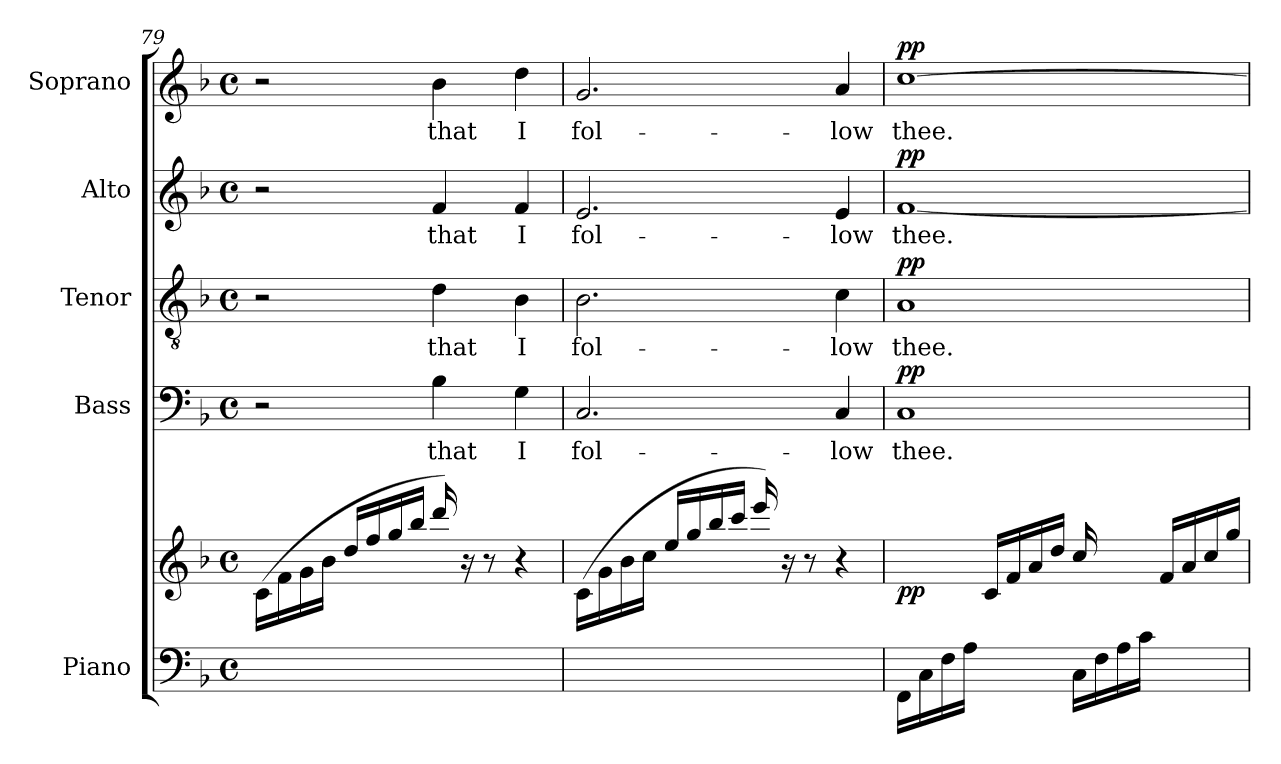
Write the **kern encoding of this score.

**kern	**kern	**dynam	**kern	**text	**dynam	**kern	**text	**dynam	**kern	**text	**dynam	**kern	**text	**dynam
*part5	*part5	*part5	*part4	*part4	*part4	*part3	*part3	*part3	*part2	*part2	*part2	*part1	*part1	*part1
*staff6	*staff5	*staff5/6	*staff4	*staff4	*staff4	*staff3	*staff3	*staff3	*staff2	*staff2	*staff2	*staff1	*staff1	*staff1
*I"Piano	*	*	*I"Bass	*	*	*I"Tenor	*	*	*I"Alto	*	*	*I"Soprano	*	*
*I'Pno	*	*	*	*	*	*	*	*	*	*	*	*	*	*
*clefF4	*clefG2	*	*clefF4	*	*	*clefGv2	*	*	*clefG2	*	*	*clefG2	*	*
*k[b-]	*k[b-]	*	*k[b-]	*	*	*k[b-]	*	*	*k[b-]	*	*	*k[b-]	*	*
*M4/4	*M4/4	*	*M4/4	*	*	*M4/4	*	*	*M4/4	*	*	*M4/4	*	*
*met(c)	*met(c)	*	*met(c)	*	*	*met(c)	*	*	*met(c)	*	*	*met(c)	*	*
=79	=79	=79	=79	=79	=79	=79	=79	=79	=79	=79	=79	=79	=79	=79
1ryy	(<16c\LL	.	2r	.	.	2r	.	.	2r	.	.	2r	.	.
.	16f\	.	.	.	.	.	.	.	.	.	.	.	.	.
.	16g\	.	.	.	.	.	.	.	.	.	.	.	.	.
.	16b-\JJ	.	.	.	.	.	.	.	.	.	.	.	.	.
.	16dd/LL	.	.	.	.	.	.	.	.	.	.	.	.	.
.	16ff/	.	.	.	.	.	.	.	.	.	.	.	.	.
.	16gg/	.	.	.	.	.	.	.	.	.	.	.	.	.
.	16bb-/JJ	.	.	.	.	.	.	.	.	.	.	.	.	.
!	!	!	!	!LO:LY:b	!	!	!LO:LY:b	!	!	!LO:LY:b	!	!	!LO:LY:b	!
.	16ddd/)	.	4B-\	that	.	4d\	that	.	4f/	that	.	4b-\	that	.
.	16r	.	.	.	.	.	.	.	.	.	.	.	.	.
.	8r	.	.	.	.	.	.	.	.	.	.	.	.	.
!	!	!	!	!LO:LY:b	!	!	!LO:LY:b	!	!	!LO:LY:b	!	!	!LO:LY:b	!
.	4r	.	4G\	I	.	4B-\	I	.	4f/	I	.	4dd\	I	.
=80	=80	=80	=80	=80	=80	=80	=80	=80	=80	=80	=80	=80	=80	=80
!	!	!	!	!LO:LY:b	!	!	!LO:LY:b	!	!	!LO:LY:b	!	!	!LO:LY:b	!
1ryy	(<16c\LL	.	2.C/	fol-	.	2.B-\	fol-	.	2.e/	fol-	.	2.g/	fol-	.
.	16g\	.	.	.	.	.	.	.	.	.	.	.	.	.
.	16b-\	.	.	.	.	.	.	.	.	.	.	.	.	.
.	16cc\JJ	.	.	.	.	.	.	.	.	.	.	.	.	.
.	16ee/LL	.	.	.	.	.	.	.	.	.	.	.	.	.
.	16gg/	.	.	.	.	.	.	.	.	.	.	.	.	.
.	16bb-/	.	.	.	.	.	.	.	.	.	.	.	.	.
.	16ccc/JJ	.	.	.	.	.	.	.	.	.	.	.	.	.
.	16eee/)	.	.	.	.	.	.	.	.	.	.	.	.	.
.	16r	.	.	.	.	.	.	.	.	.	.	.	.	.
.	8r	.	.	.	.	.	.	.	.	.	.	.	.	.
!	!	!	!	!LO:LY:b	!	!	!LO:LY:b	!	!	!LO:LY:b	!	!	!LO:LY:b	!
.	4r	.	4C/	-low	.	4c\	-low	.	4e/	-low	.	4a/	-low	.
=81	=81	=81	=81	=81	=81	=81	=81	=81	=81	=81	=81	=81	=81	=81
*^	*^	*	*	*	*	*	*	*	*	*	*	*	*	*
*	*^	*	*	*	*	*	*	*	*	*	*	*	*	*	*	*
!	!	!	!	!	!LO:DY:b	!	!LO:LY:b	!LO:DY:a	!	!LO:LY:b	!LO:DY:a	!	!LO:LY:b	!LO:DY:a	!	!LO:LY:b	!LO:DY:a
(<16FF\LL	2ryy	1ryy	4ryy	2.ryy	pp	1C	thee.	pp	1A	thee.	pp	[1f	thee.	pp	[1cc	thee.	pp
16C\	.	.	.	.	.	.	.	.	.	.	.	.	.	.	.	.	.
16F\	.	.	.	.	.	.	.	.	.	.	.	.	.	.	.	.	.
16A\JJ	.	.	.	.	.	.	.	.	.	.	.	.	.	.	.	.	.
2.ryy	.	.	16c/LL	.	.	.	.	.	.	.	.	.	.	.	.	.	.
.	.	.	16f/	.	.	.	.	.	.	.	.	.	.	.	.	.	.
.	.	.	16a/	.	.	.	.	.	.	.	.	.	.	.	.	.	.
.	.	.	16dd/JJ	.	.	.	.	.	.	.	.	.	.	.	.	.	.
.	(<16C\LL	.	16cc/)	.	.	.	.	.	.	.	.	.	.	.	.	.	.
.	16F\	.	16ryy	.	.	.	.	.	.	.	.	.	.	.	.	.	.
.	16A\	.	8ryy	.	.	.	.	.	.	.	.	.	.	.	.	.	.
.	16c\JJ	.	.	.	.	.	.	.	.	.	.	.	.	.	.	.	.
.	4ryy	.	4ryy	16f/LL	.	.	.	.	.	.	.	.	.	.	.	.	.
.	.	.	.	16a/	.	.	.	.	.	.	.	.	.	.	.	.	.
.	.	.	.	16cc/	.	.	.	.	.	.	.	.	.	.	.	.	.
.	.	.	.	16gg/JJ)	.	.	.	.	.	.	.	.	.	.	.	.	.
*v	*v	*v	*	*	*	*	*	*	*	*	*	*	*	*	*	*	*
*	*v	*v	*	*	*	*	*	*	*	*	*	*	*	*	*
=	=	=	=	=	=	=	=	=	=	=	=	=	=	=
*-	*-	*-	*-	*-	*-	*-	*-	*-	*-	*-	*-	*-	*-	*-
